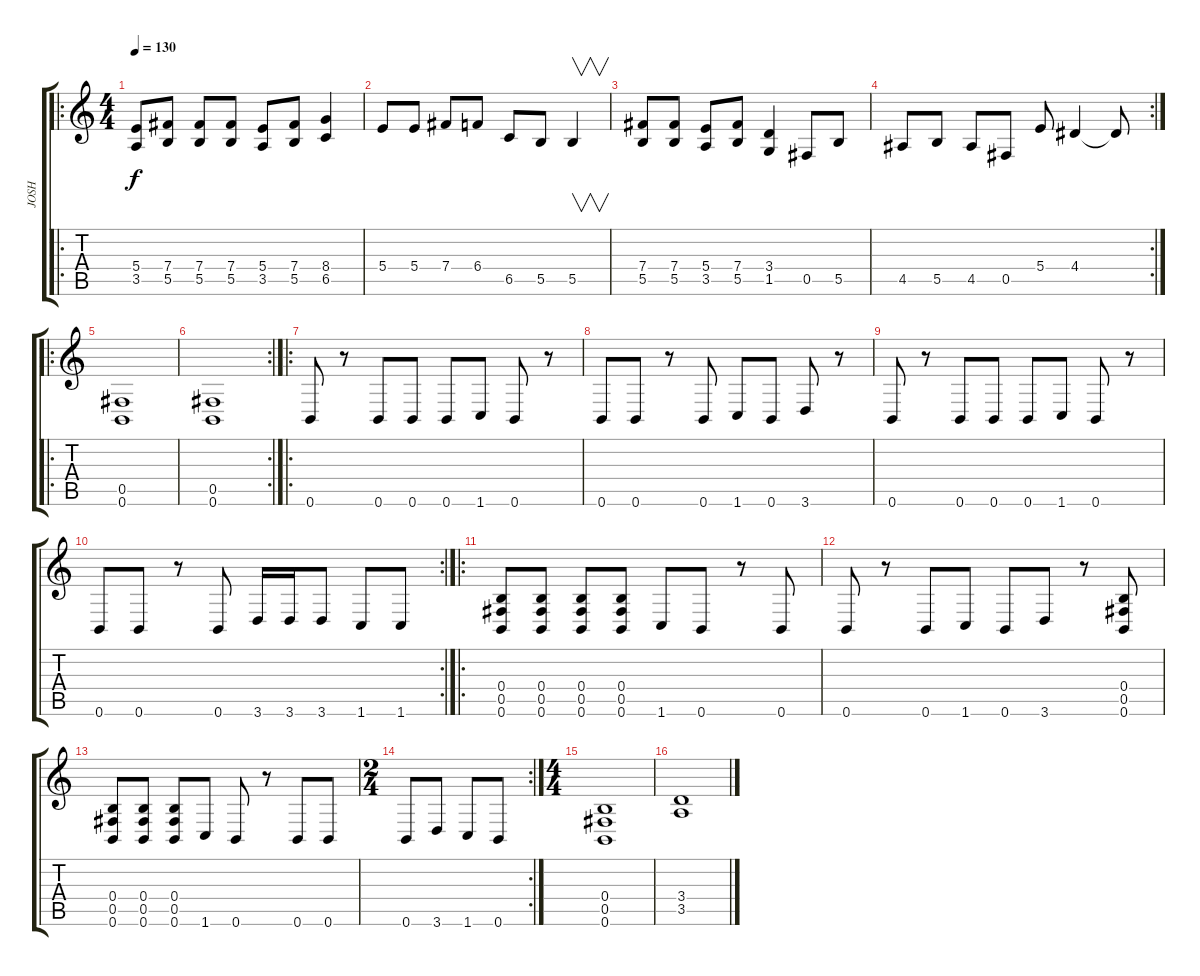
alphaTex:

\track ("JOSH" "JOSH") {instrument overdrivenguitar}
\staff {score tabs}
\tuning (Db4 Ab3 E3 B2 Gb2 B1) {hide}
\ro
\ts (4 4)
\tempo 130
\clef g2
\ks c
(5.4 3.5).8{dy f instrument overdrivenguitar} (7.4 5.5).8 (7.4 5.5).8 (7.4 5.5).8 (5.4 3.5).8 (7.4 5.5).8 (8.4 6.5).4 |
5.4.8 5.4.8 7.4.8 6.4.8 6.5.8 5.5.8 5.5.4{v} |
(7.4 5.5).8 (7.4 5.5).8 (5.4 3.5).8 (7.4 5.5).8 (3.4 1.5).4 0.5.8 5.5.8 |
\rc 2
4.5.8 5.5.8 4.5.8 0.5.8 5.4.8 4.4.4 4.4{t}.8 |
\ro
(0.5 0.6).1 |
\rc 2
(0.5 0.6).1 |
\ro
0.6.8 r.8 0.6.8 0.6.8 0.6.8 1.6.8 0.6.8 r.8 |
0.6.8 0.6.8 r.8 0.6.8 1.6.8 0.6.8 3.6.8 r.8 |
0.6.8 r.8 0.6.8 0.6.8 0.6.8 1.6.8 0.6.8 r.8 |
\rc 2
0.6.8 0.6.8 r.8 0.6.8 3.6.16 3.6.16 3.6.8 1.6.8 1.6.8 |
\ro
(0.4 0.5 0.6).8 (0.4 0.5 0.6).8 (0.4 0.5 0.6).8 (0.4 0.5 0.6).8 1.6.8 0.6.8 r.8 0.6.8 |
0.6.8 r.8 0.6.8 1.6.8 0.6.8 3.6.8 r.8 (0.4 0.5 0.6).8 |
(0.4 0.5 0.6).8 (0.4 0.5 0.6).8 (0.4 0.5 0.6).8 1.6.8 0.6.8 r.8 0.6.8 0.6.8 |
\rc 2
\ts (2 4)
0.6.8 3.6.8 1.6.8 0.6.8 |
\ts (4 4)
(0.4 0.5 0.6).1 |
(3.4 3.5).1
